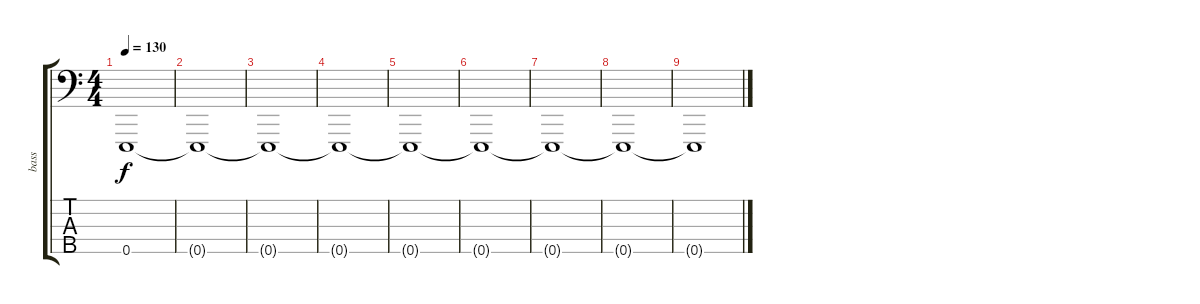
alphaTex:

\track ("bass" "bass") {instrument electricbasspick}
\staff {score tabs}
\tuning (D2 A1 E1 B0 E0) {hide}
\ts (4 4)
\tempo 130
\clef f4
\ks c
0.5{t}.1{dy f} |
0.5{t}.1{volume 4} |
0.5{t}.1 |
0.5{t}.1 |
0.5{t}.1 |
0.5{t}.1{volume 0} |
0.5{t}.1 |
0.5{t}.1 |
0.5{t}.1
